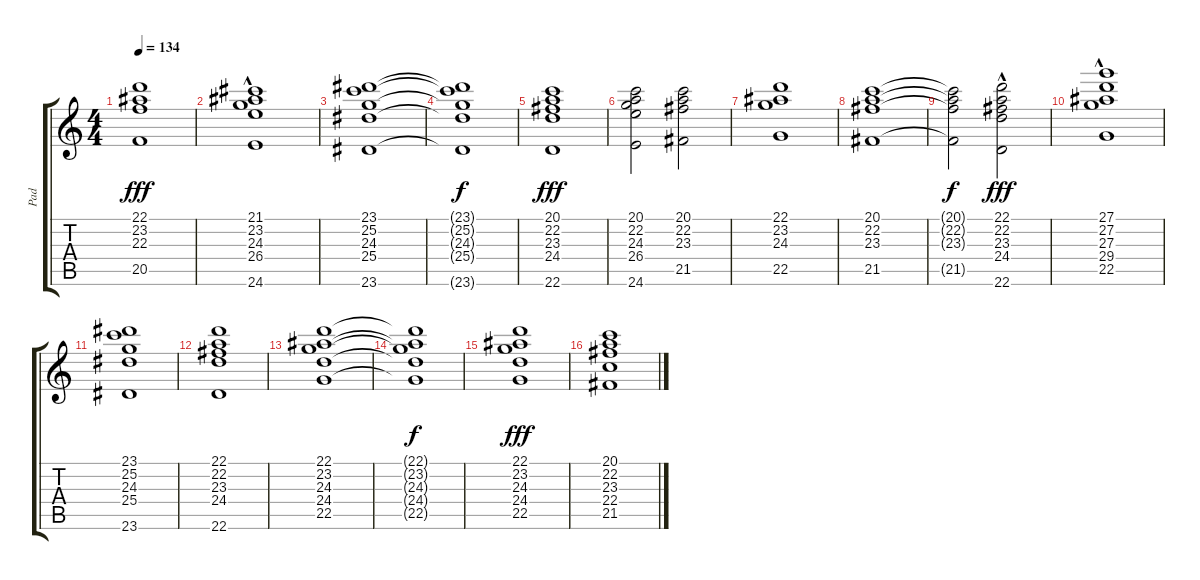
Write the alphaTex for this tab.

\track ("Pad" "Pad") {instrument pad1newage}
\staff {score tabs}
\tuning (E4 B3 G3 D3 A2 E2) {hide}
\ts (4 4)
\tempo 134
\clef g2
\ks c
(22.1 23.2 22.3 20.5).1{dy fff} |
(21.1 23.2 24.3 26.4 24.6{hac}).1 |
(23.1 25.2 24.3 25.4 23.6).1 |
(23.1{t} 25.2{t} 24.3{t} 25.4{t} 23.6{t}).1{dy f} |
(20.1 22.2 23.3 24.4 22.6).1{dy fff} |
(20.1 22.2 24.3 26.4 24.6).2 (20.1 22.2 23.3 21.5).2 |
(22.1 23.2 24.3 22.5).1 |
(20.1 22.2 23.3 21.5).1 |
(20.1{t} 22.2{t} 23.3{t} 21.5{t}).2{dy f} (22.1{hac} 22.2{hac} 23.3{hac} 24.4{hac} 22.6).2{dy fff} |
(27.1{hac} 27.2{hac} 27.3{hac} 29.4 22.5).1 |
(23.1 25.2 24.3 25.4 23.6).1 |
(22.1 22.2 23.3 24.4 22.6).1 |
(22.1 23.2 24.3 24.4 22.5).1 |
(22.1{t} 23.2{t} 24.3{t} 24.4{t} 22.5{t}).1{dy f} |
(22.1 23.2 24.3 24.4 22.5).1{dy fff} |
(20.1 22.2 23.3 22.4 21.5).1
